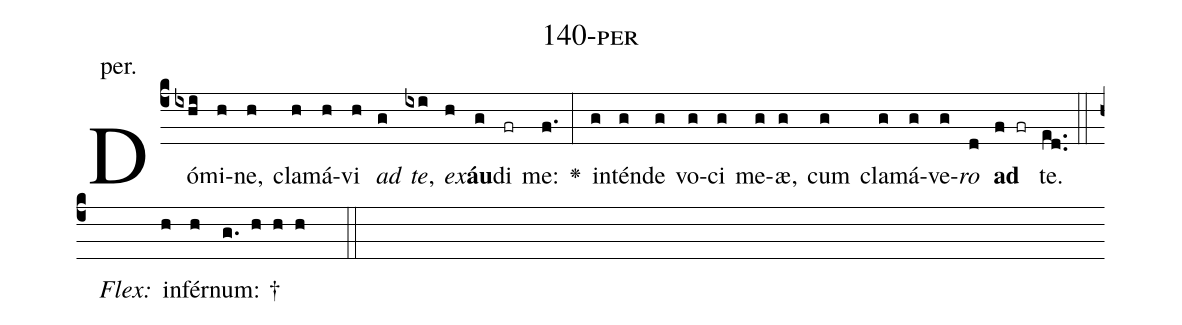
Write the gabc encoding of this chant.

name: 140-per;
annotation: per.;
%%
(c4)Dó(ixhi)mi(h)ne,(h) cla(h)má(h)vi(h) <i>ad</i>(g) <i>te</i>,(ixi) <i>ex</i>(h)<b>áu</b>(g)di(fr) me:(f.) <v>\greheightstar</v>(:) in(g)tén(g)de(g) vo(g)ci(g) me(g)æ,(g) cum(g) cla(g)má(g)ve(g)<i>ro</i>(d) <b>ad</b>(f fr) te.(ed..) (::)
<i>Flex:</i>()  in(h)fér(h)num: †(g. h h h  ::)

%E(g) u(g) o(g) u(d) a(f) e.(ed..) (::)
